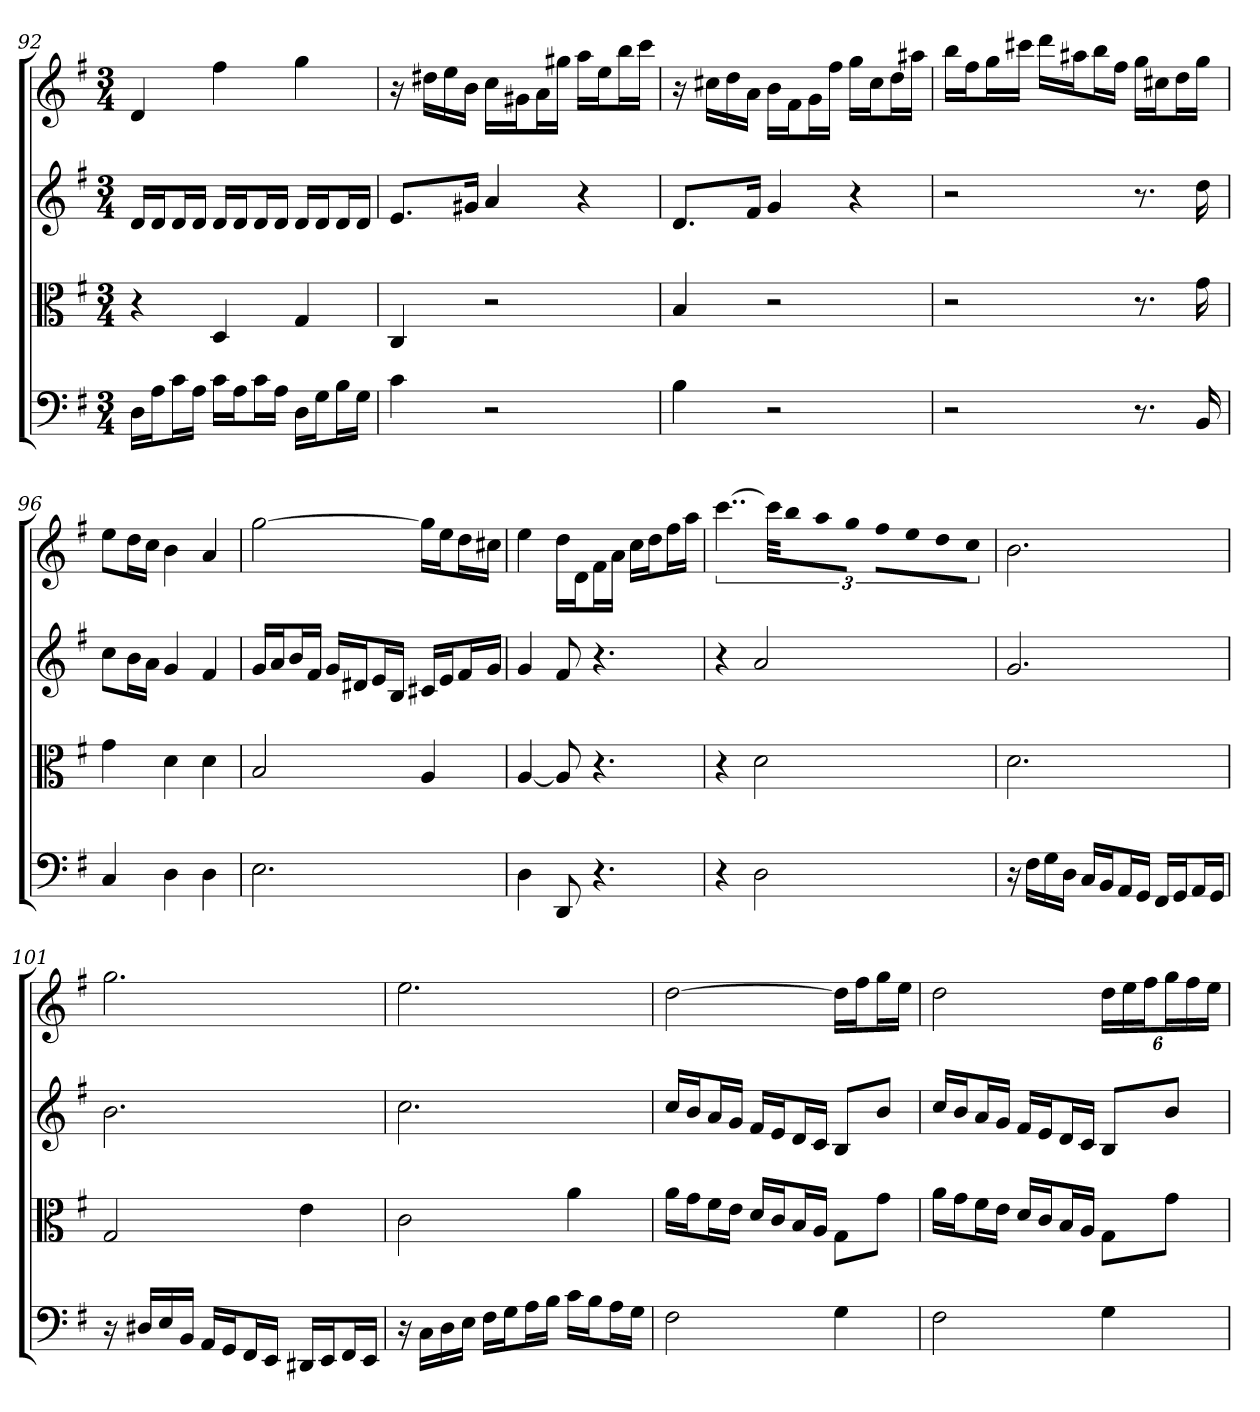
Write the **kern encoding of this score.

**kern	**kern	**kern	**kern
*part4	*part3	*part2	*part1
*staff4	*staff3	*staff2	*staff1
*clefF4	*clefC3	*clefG2	*clefG2
*k[f#]	*k[f#]	*k[f#]	*k[f#]
*G:	*G:	*G:	*G:
*M3/4	*M3/4	*M3/4	*M3/4
=92	=92	=92	=92
16D\LL	4r	16d/LL	4d
16A\J	.	16d/J	.
16c\L	.	16d/L	.
16A\JJ	.	16d/JJ	.
16c\LL	4D	16d/LL	4ff#
16A\J	.	16d/J	.
16c\L	.	16d/L	.
16A\JJ	.	16d/JJ	.
16D\LL	4G	16d/LL	4gg
16G\J	.	16d/J	.
16B\L	.	16d/L	.
16G\JJ	.	16d/JJ	.
=93	=93	=93	=93
4c	4C	8.e/L	16r
.	.	.	16dd#X\LL
.	.	.	16ee\
.	.	16g#X/Jk	16b\JJ
2r	2r	4a	16cc\LL
.	.	.	16g#X\J
.	.	.	16a\L
.	.	.	16gg#X\JJ
.	.	4r	16aa\LL
.	.	.	16ee\J
.	.	.	16bb\L
.	.	.	16ccc\JJ
=94	=94	=94	=94
4B	4B	8.d/L	16r
.	.	.	16cc#X\LL
.	.	.	16dd\
.	.	16f#/Jk	16a\JJ
2r	2r	4g	16b\LL
.	.	.	16f#\J
.	.	.	16g\L
.	.	.	16ff#\JJ
.	.	4r	16gg\LL
.	.	.	16cc#\J
.	.	.	16dd\L
.	.	.	16aa#X\JJ
=95	=95	=95	=95
2r	2r	2r	16bb\LL
.	.	.	16ff#\J
.	.	.	16gg\L
.	.	.	16ccc#X\JJ
.	.	.	16ddd\LL
.	.	.	16aa#X\J
.	.	.	16bb\L
.	.	.	16ff#\JJ
8.r	8.r	8.r	16gg\LL
.	.	.	16cc#X\J
.	.	.	16dd\L
16BB	16g	16dd	16gg\JJ
=96	=96	=96	=96
4C	4g	8cc\L	8ee\L
.	.	16b\L	16dd\L
.	.	16a\JJ	16cc\JJ
4D	4d	4g	4b
4D	4d	4f#	4a
=97	=97	=97	=97
2.E	2B	16g/LL	[2gg
.	.	16a/J	.
.	.	16b/L	.
.	.	16f#/JJ	.
.	.	16g/LL	.
.	.	16d#X/J	.
.	.	16e/L	.
.	.	16B/JJ	.
.	4A	16c#X/LL	16gg\LL]
.	.	16e/J	16ee\J
.	.	16f#/L	16dd\L
.	.	16g/JJ	16cc#X\JJ
=98	=98	=98	=98
4D	[4A	4g	4ee
8DD	8A]	8f#	16dd\LL
.	.	.	16d\J
4.r	4.r	4.r	16f#\L
.	.	.	16a\JJ
.	.	.	16cc\LL
.	.	.	16dd\J
.	.	.	16ff#\L
.	.	.	16aa\JJ
=99	=99	=99	=99
4r	4r	4r	[6..ccc
2D	2d	2a	.
.	.	.	48ccc\KLL]
.	.	.	16bb\J
.	.	.	16aa\L
.	.	.	16gg\JJ
.	.	.	16ff#\LL
.	.	.	16ee\J
.	.	.	16dd\L
.	.	.	16cc\JJ
=100	=100	=100	=100
16r	2.d	2.g	2.b
16F#\LL	.	.	.
16G\	.	.	.
16D\JJ	.	.	.
16C/LL	.	.	.
16BB/J	.	.	.
16AA/L	.	.	.
16GG/JJ	.	.	.
16FF#/LL	.	.	.
16GG/J	.	.	.
16AA/L	.	.	.
16GG/JJ	.	.	.
=101	=101	=101	=101
16r	2G	2.b	2.gg
16D#X/LL	.	.	.
16E/	.	.	.
16BB/JJ	.	.	.
16AA/LL	.	.	.
16GG/J	.	.	.
16FF#/L	.	.	.
16EE/JJ	.	.	.
16DD#X/LL	4e	.	.
16EE/J	.	.	.
16FF#/L	.	.	.
16EE/JJ	.	.	.
=102	=102	=102	=102
16r	2c	2.cc	2.ee
16C\LL	.	.	.
16D\	.	.	.
16E\JJ	.	.	.
16F#\LL	.	.	.
16G\J	.	.	.
16A\L	.	.	.
16B\JJ	.	.	.
16c\LL	4a	.	.
16B\J	.	.	.
16A\L	.	.	.
16G\JJ	.	.	.
=103	=103	=103	=103
2F#	16a\LL	16cc/LL	[2dd
.	16g\J	16b/J	.
.	16f#\L	16a/L	.
.	16e\JJ	16g/JJ	.
.	16d/LL	16f#/LL	.
.	16c/J	16e/J	.
.	16B/L	16d/L	.
.	16A/JJ	16c/JJ	.
4G	8G\L	8B/L	16dd\LL]
.	.	.	16ff#\J
.	8g\J	8b/J	16gg\L
.	.	.	16ee\JJ
=104	=104	=104	=104
2F#	16a\LL	16cc/LL	2dd
.	16g\J	16b/J	.
.	16f#\L	16a/L	.
.	16e\JJ	16g/JJ	.
.	16d/LL	16f#/LL	.
.	16c/J	16e/J	.
.	16B/L	16d/L	.
.	16A/JJ	16c/JJ	.
4G	8G\L	8B/L	24dd\LL
.	.	.	24ee\
.	.	.	24ff#\J
.	8g\J	8b/J	24gg\L
.	.	.	24ff#\
.	.	.	24ee\JJ
=	=	=	=
*-	*-	*-	*-
